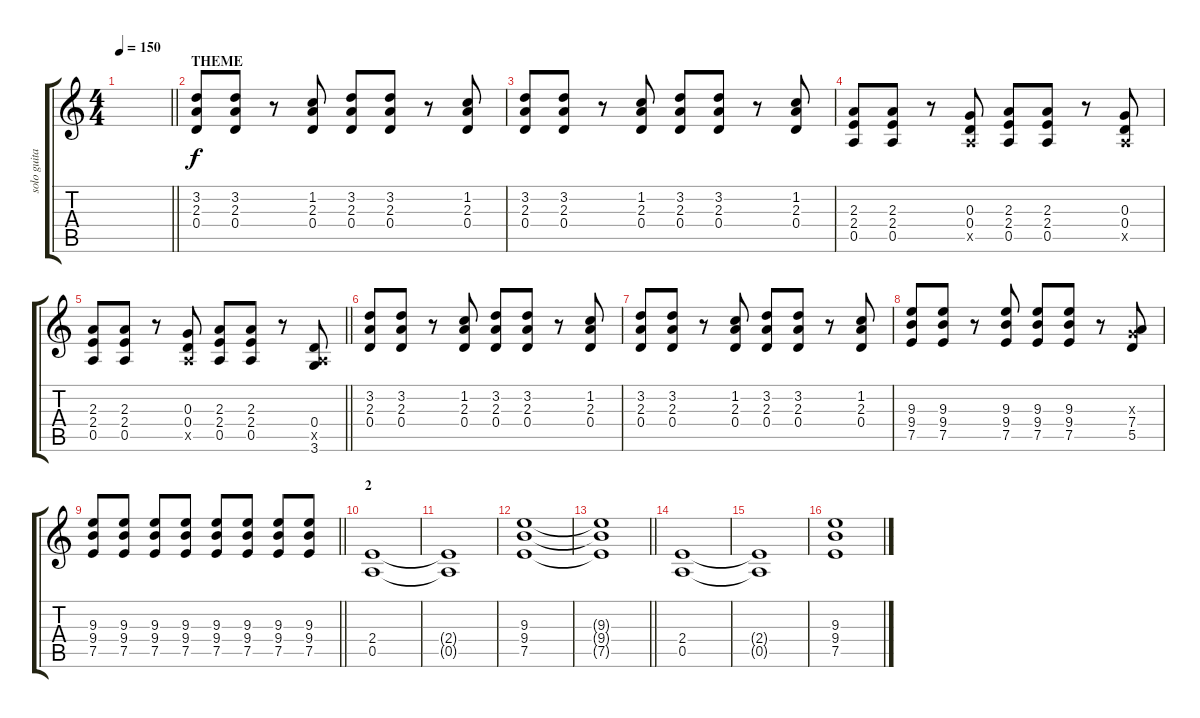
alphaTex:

\track ("solo guitar" "solo guita") {instrument overdrivenguitar}
\staff {score tabs}
\tuning (E4 B3 G3 D3 A2 E2) {hide}
\ts (4 4)
\tempo 150
\clef g2
\barLineRight lightlight
\ks c
|
\section ("" "THEME")
(3.2 2.3 0.4).8 (3.2 2.3 0.4).8 r.8 (1.2 2.3 0.4).8 (3.2 2.3 0.4).8 (3.2 2.3 0.4).8 r.8 (1.2 2.3 0.4).8 |
(3.2 2.3 0.4).8 (3.2 2.3 0.4).8 r.8 (1.2 2.3 0.4).8 (3.2 2.3 0.4).8 (3.2 2.3 0.4).8 r.8 (1.2 2.3 0.4).8 |
(2.3 2.4 0.5).8 (2.3 2.4 0.5).8 r.8 (0.3 0.4 0.5{x}).8 (2.3 2.4 0.5).8 (2.3 2.4 0.5).8 r.8 (0.3 0.4 0.5{x}).8 |
\barLineRight lightlight
(2.3 2.4 0.5).8 (2.3 2.4 0.5).8 r.8 (0.3 0.4 0.5{x}).8 (2.3 2.4 0.5).8 (2.3 2.4 0.5).8 r.8 (0.4 0.5{x} 3.6).8 |
(3.2 2.3 0.4).8 (3.2 2.3 0.4).8 r.8 (1.2 2.3 0.4).8 (3.2 2.3 0.4).8 (3.2 2.3 0.4).8 r.8 (1.2 2.3 0.4).8 |
(3.2 2.3 0.4).8 (3.2 2.3 0.4).8 r.8 (1.2 2.3 0.4).8 (3.2 2.3 0.4).8 (3.2 2.3 0.4).8 r.8 (1.2 2.3 0.4).8 |
(9.3 9.4 7.5).8 (9.3 9.4 7.5).8 r.8 (9.3 9.4 7.5).8 (9.3 9.4 7.5).8 (9.3 9.4 7.5).8 r.8 (0.3{x} 7.4 5.5).8 |
\barLineRight lightlight
(9.3 9.4 7.5).8 (9.3 9.4 7.5).8 (9.3 9.4 7.5).8 (9.3 9.4 7.5).8 (9.3 9.4 7.5).8 (9.3 9.4 7.5).8 (9.3 9.4 7.5).8 (9.3 9.4 7.5).8 |
\section ("" "2")
(2.4 0.5).1 |
(2.4{t} 0.5{t}).1 |
(9.3 9.4 7.5).1 |
\barLineRight lightlight
(9.3{t} 9.4{t} 7.5{t}).1 |
(2.4 0.5).1 |
(2.4{t} 0.5{t}).1 |
(9.3 9.4 7.5).1
